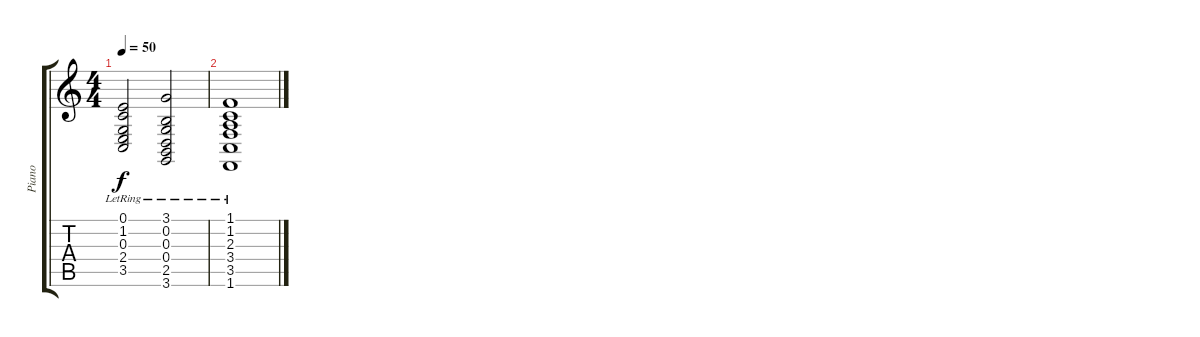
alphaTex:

\track ("Piano" "Piano") {instrument acousticgrandpiano}
\staff {score tabs}
\tuning (E4 B3 G3 D3 A2 E2) {hide}
\ts (4 4)
\tempo 50
\clef g2
\ks c
(0.1{lr} 1.2{lr} 0.3{lr} 2.4{lr} 3.5{lr}).2{dy f} (3.1{lr} 0.2{lr} 0.3{lr} 0.4{lr} 2.5{lr} 3.6{lr}).2 |
(1.1{lr} 1.2{lr} 2.3{lr} 3.4{lr} 3.5{lr} 1.6{lr}).1
